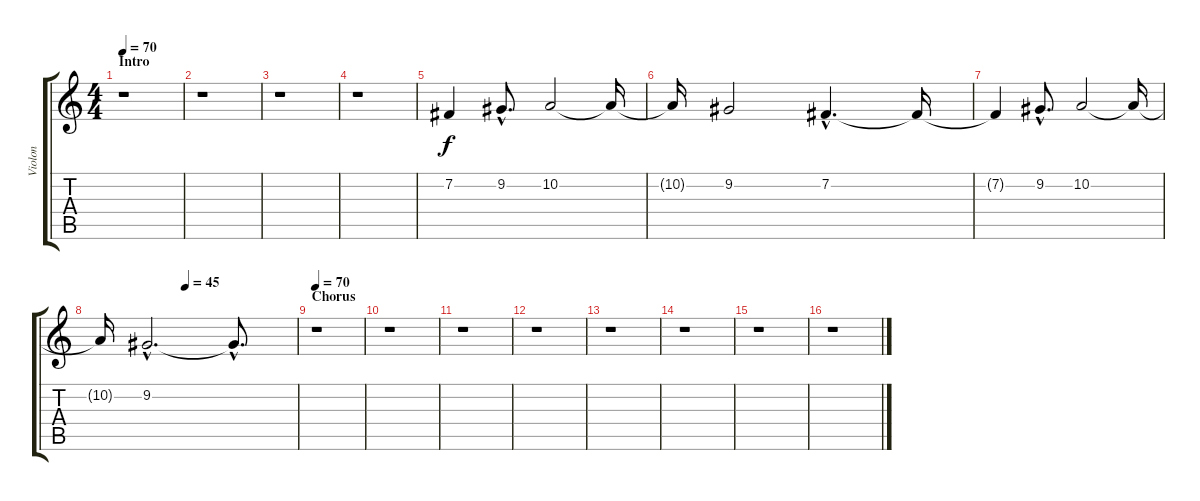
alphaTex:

\track ("Violon" "Violon") {instrument viola}
\staff {score tabs}
\tuning (E4 B3 G3 D3 A2 E2) {hide}
\ts (4 4)
\section ("" "Intro")
\tempo 70
\clef g2
\ks c
r.1{dy f instrument viola} |
r.1 |
r.1 |
r.1 |
7.2.4 9.2{hac}.8{d} 10.2.2 10.2{t}.16 |
10.2{t}.16 9.2.2 7.2{hac}.4{d} 7.2{t}.16 |
7.2{t}.4 9.2{hac}.8{d} 10.2.2 10.2{t}.16 |
\tempo (45 0.4375)
10.2{t}.16 9.2{hac}.2{d volume 0} 9.2{hac t}.8{d} |
\section ("" "Chorus")
\tempo 70
r.1 |
r.1 |
r.1 |
r.1 |
r.1 |
r.1 |
r.1 |
r.1
